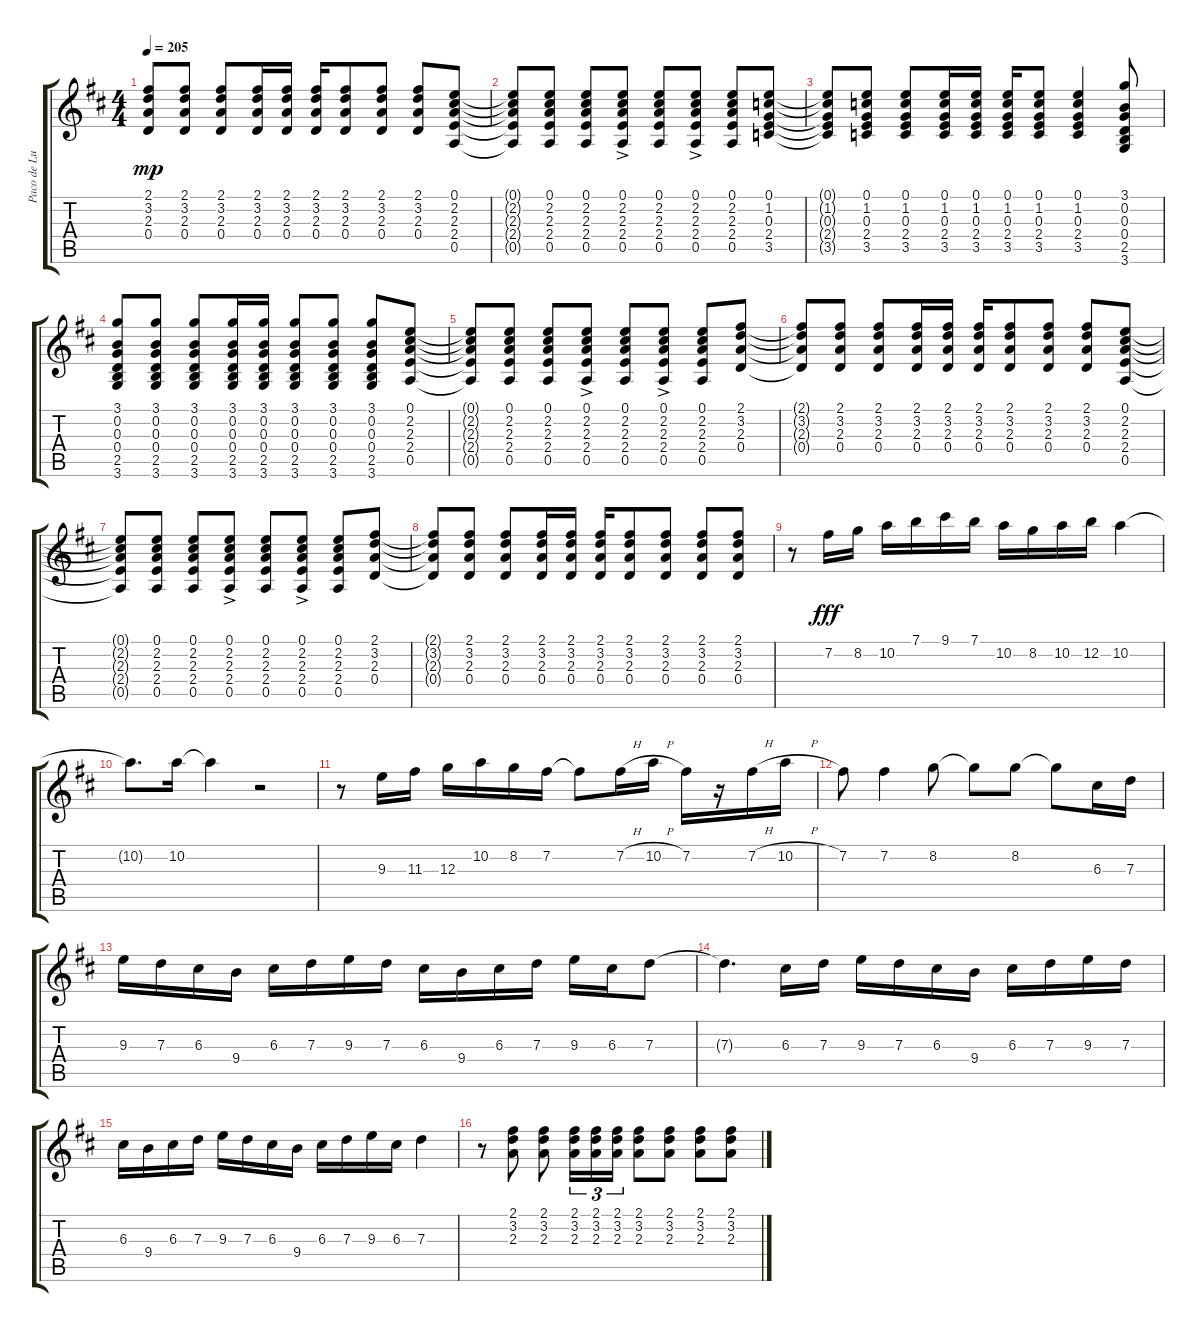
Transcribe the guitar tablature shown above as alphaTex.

\track ("Paco de Lucía" "Paco de Lu") {instrument acousticguitarnylon}
\staff {score tabs}
\tuning (E4 B3 G3 D3 A2 E2) {hide}
\ts (4 4)
\tempo 205
\clef g2
\ks d
(2.1 3.2 2.3 0.4).8{dy mp} (2.1 3.2 2.3 0.4).8 (2.1 3.2 2.3 0.4).8 (2.1 3.2 2.3 0.4).16 (2.1 3.2 2.3 0.4).16 (2.1 3.2 2.3 0.4).16 (2.1 3.2 2.3 0.4).8 (2.1 3.2 2.3 0.4).8 (2.1 3.2 2.3 0.4).8 (0.1 2.2 2.3 2.4 0.5).8 |
(0.1{t} 2.2{t} 2.3{t} 2.4{t} 0.5{t}).8 (0.1 2.2 2.3 2.4 0.5).8 (0.1 2.2 2.3 2.4 0.5).8 (0.1{ac} 2.2{ac} 2.3{ac} 2.4{ac} 0.5{ac}).8 (0.1 2.2 2.3 2.4 0.5).8 (0.1{ac} 2.2{ac} 2.3{ac} 2.4{ac} 0.5{ac}).8 (0.1 2.2 2.3 2.4 0.5).8 (0.1 1.2 0.3 2.4 3.5).8 |
(0.1{t} 1.2{t} 0.3{t} 2.4{t} 3.5{t}).8 (0.1 1.2 0.3 2.4 3.5).8 (0.1 1.2 0.3 2.4 3.5).8 (0.1 1.2 0.3 2.4 3.5).16 (0.1 1.2 0.3 2.4 3.5).16 (0.1 1.2 0.3 2.4 3.5).16 (0.1 1.2 0.3 2.4 3.5).8 (0.1 1.2 0.3 2.4 3.5).4 (3.1 0.2 0.3 0.4 2.5 3.6).8 |
(3.1 0.2 0.3 0.4 2.5 3.6).8 (3.1 0.2 0.3 0.4 2.5 3.6).8 (3.1 0.2 0.3 0.4 2.5 3.6).8 (3.1 0.2 0.3 0.4 2.5 3.6).16 (3.1 0.2 0.3 0.4 2.5 3.6).16 (3.1 0.2 0.3 0.4 2.5 3.6).8 (3.1 0.2 0.3 0.4 2.5 3.6).8 (3.1 0.2 0.3 0.4 2.5 3.6).8 (0.1 2.2 2.3 2.4 0.5).8 |
(0.1{t} 2.2{t} 2.3{t} 2.4{t} 0.5{t}).8 (0.1 2.2 2.3 2.4 0.5).8 (0.1 2.2 2.3 2.4 0.5).8 (0.1{ac} 2.2{ac} 2.3{ac} 2.4{ac} 0.5{ac}).8 (0.1 2.2 2.3 2.4 0.5).8 (0.1{ac} 2.2{ac} 2.3{ac} 2.4{ac} 0.5{ac}).8 (0.1 2.2 2.3 2.4 0.5).8 (2.1 3.2 2.3 0.4).8 |
(2.1{t} 3.2{t} 2.3{t} 0.4{t}).8 (2.1 3.2 2.3 0.4).8 (2.1 3.2 2.3 0.4).8 (2.1 3.2 2.3 0.4).16 (2.1 3.2 2.3 0.4).16 (2.1 3.2 2.3 0.4).16 (2.1 3.2 2.3 0.4).8 (2.1 3.2 2.3 0.4).8 (2.1 3.2 2.3 0.4).8 (0.1 2.2 2.3 2.4 0.5).8 |
(0.1{t} 2.2{t} 2.3{t} 2.4{t} 0.5{t}).8 (0.1 2.2 2.3 2.4 0.5).8 (0.1 2.2 2.3 2.4 0.5).8 (0.1{ac} 2.2{ac} 2.3{ac} 2.4{ac} 0.5{ac}).8 (0.1 2.2 2.3 2.4 0.5).8 (0.1{ac} 2.2{ac} 2.3{ac} 2.4{ac} 0.5{ac}).8 (0.1 2.2 2.3 2.4 0.5).8 (2.1 3.2 2.3 0.4).8 |
(2.1{t} 3.2{t} 2.3{t} 0.4{t}).8 (2.1 3.2 2.3 0.4).8 (2.1 3.2 2.3 0.4).8 (2.1 3.2 2.3 0.4).16 (2.1 3.2 2.3 0.4).16 (2.1 3.2 2.3 0.4).16 (2.1 3.2 2.3 0.4).8 (2.1 3.2 2.3 0.4).8 (2.1 3.2 2.3 0.4).8 (2.1 3.2 2.3 0.4).8 |
r.8 7.2.16{dy fff} 8.2.16 10.2.16 7.1.16 9.1.16 7.1.16 10.2.16 8.2.16 10.2.16 12.2.16 10.2.4 |
10.2{t}.8{d} 10.2.16 10.2{t}.4 r.2 |
r.8 9.3.16 11.3.16 12.3.16 10.2.16 8.2.16 7.2.16 7.2{t}.8 7.2{h}.16 10.2{h}.16 7.2.16 r.16 7.2{h}.16 10.2{h}.16 |
7.2.8 7.2.4 8.2.8 8.2{t}.8 8.2.8 8.2{t}.8 6.3.16 7.3.16 |
9.3.16 7.3.16 6.3.16 9.4.16 6.3.16 7.3.16 9.3.16 7.3.16 6.3.16 9.4.16 6.3.16 7.3.16 9.3.16 6.3.16 7.3.8 |
7.3{t}.4{d} 6.3.16 7.3.16 9.3.16 7.3.16 6.3.16 9.4.16 6.3.16 7.3.16 9.3.16 7.3.16 |
6.3.16 9.4.16 6.3.16 7.3.16 9.3.16 7.3.16 6.3.16 9.4.16 6.3.16 7.3.16 9.3.16 6.3.16 7.3.4 |
r.8 (2.1 3.2 2.3).8 (2.1 3.2 2.3).8 (2.1 3.2 2.3).16{tu (3 2)} (2.1 3.2 2.3).16{tu (3 2)} (2.1 3.2 2.3).16{tu (3 2)} (2.1 3.2 2.3).8 (2.1 3.2 2.3).8 (2.1 3.2 2.3).8 (2.1 3.2 2.3).8
